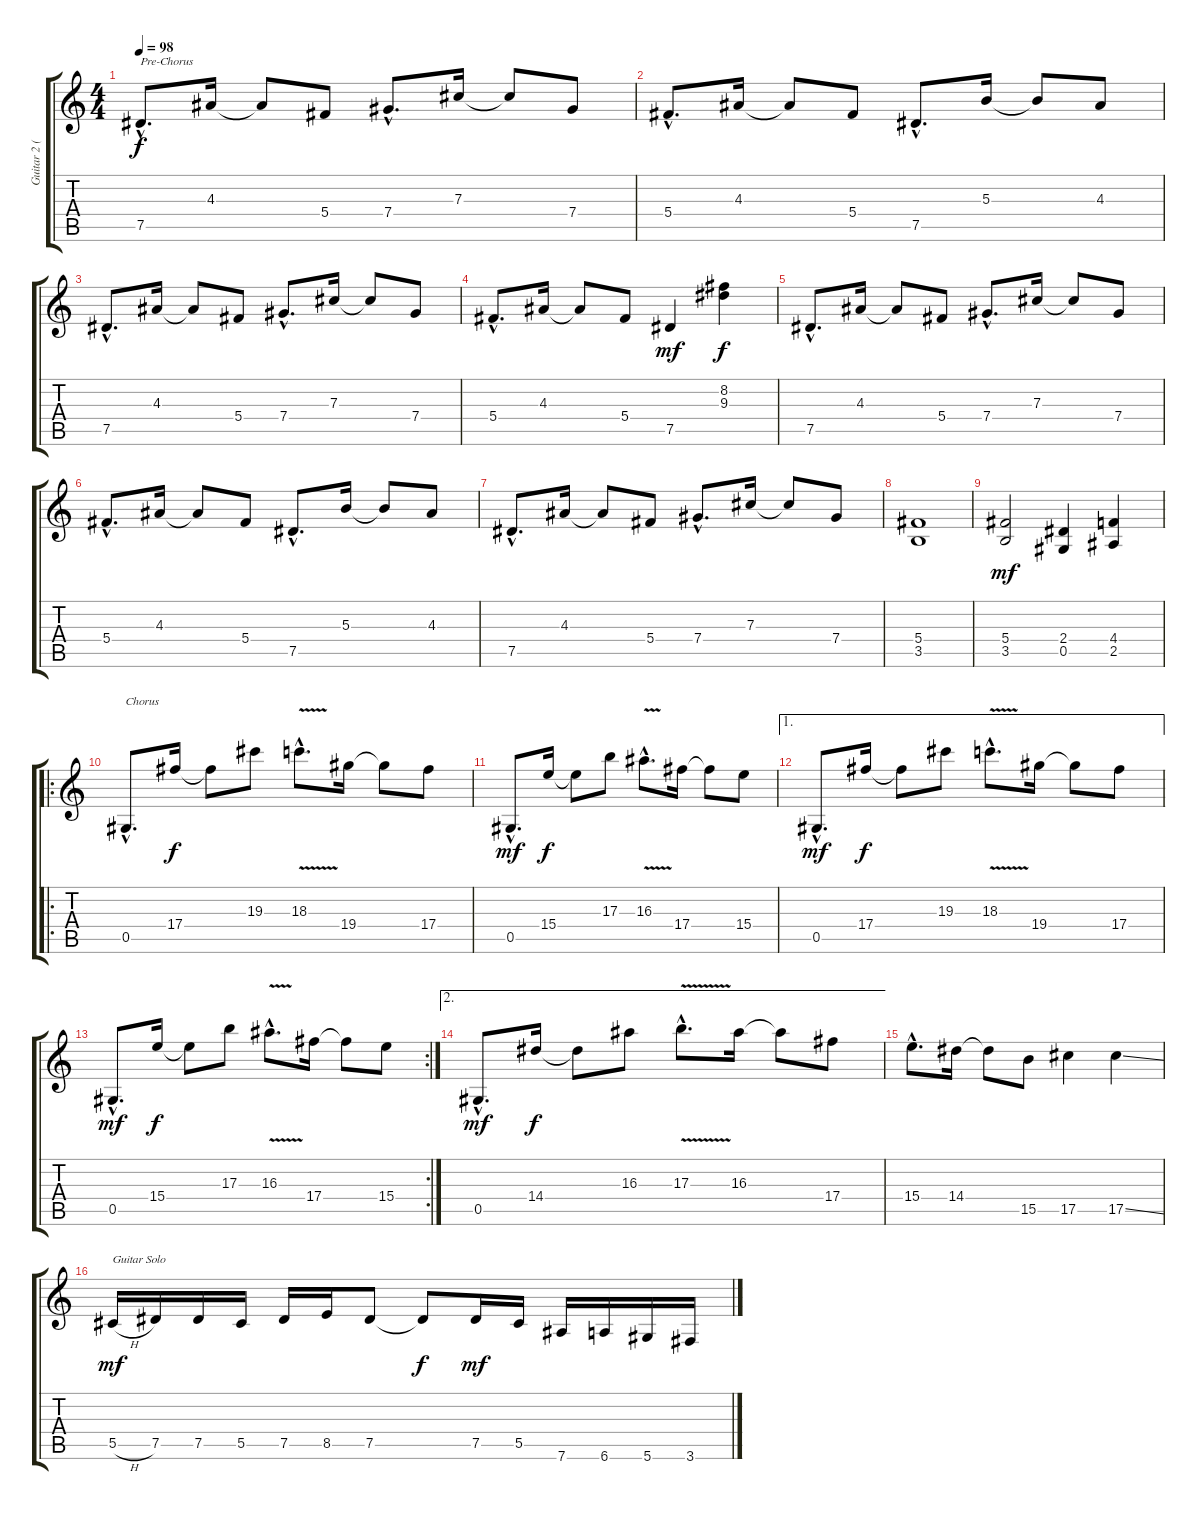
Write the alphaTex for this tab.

\track ("Guitar 2 (Rhythm)" "Guitar 2 (") {instrument distortionguitar}
\staff {score tabs}
\tuning (Eb4 Bb3 Gb3 Db3 Ab2 Eb2) {hide}
\ts (4 4)
\tempo 98
\clef g2
\ks c
7.5{hac}.8{d txt "Pre-Chorus" dy f} 4.3.16 4.3{t}.8 5.4.8 7.4{hac}.8{d} 7.3.16 7.3{t}.8 7.4.8 |
5.4{hac}.8{d} 4.3.16 4.3{t}.8 5.4.8 7.5{hac}.8{d} 5.3.16 5.3{t}.8 4.3.8 |
7.5{hac}.8{d} 4.3.16 4.3{t}.8 5.4.8 7.4{hac}.8{d} 7.3.16 7.3{t}.8 7.4.8 |
5.4{hac}.8{d} 4.3.16 4.3{t}.8 5.4.8 7.5.4{dy mf} (8.2 9.3).4{dy f} |
7.5{hac}.8{d} 4.3.16 4.3{t}.8 5.4.8 7.4{hac}.8{d} 7.3.16 7.3{t}.8 7.4.8 |
5.4{hac}.8{d} 4.3.16 4.3{t}.8 5.4.8 7.5{hac}.8{d} 5.3.16 5.3{t}.8 4.3.8 |
7.5{hac}.8{d} 4.3.16 4.3{t}.8 5.4.8 7.4{hac}.8{d} 7.3.16 7.3{t}.8 7.4.8 |
(5.4 3.5).1 |
(5.4 3.5).2{dy mf} (2.4 0.5).4 (4.4 2.5).4 |
\ro
0.5{hac}.8{d txt "Chorus"} 17.4.16{dy f} 17.4{t}.8 19.3.8 18.3{v hac}.8{d} 19.4.16 19.4{t}.8 17.4.8 |
0.5{hac}.8{d dy mf} 15.4.16{dy f} 15.4{t}.8 17.3.8 16.3{v hac}.8{d} 17.4.16 17.4{t}.8 15.4.8 |
\ae 1
0.5{hac}.8{d dy mf} 17.4.16{dy f} 17.4{t}.8 19.3.8 18.3{v hac}.8{d} 19.4.16 19.4{t}.8 17.4.8 |
\rc 2
0.5{hac}.8{d dy mf} 15.4.16{dy f} 15.4{t}.8 17.3.8 16.3{v hac}.8{d} 17.4.16 17.4{t}.8 15.4.8 |
\ae 2
0.5{hac}.8{d dy mf} 14.4.16{dy f} 14.4{t}.8 16.3.8 17.3{v hac}.8{d} 16.3.16 16.3{t}.8 17.4.8 |
15.4{hac}.8{d} 14.4.16 14.4{t}.8 15.5.8 17.5.4 17.5{ss}.4 |
5.5{h}.16{txt "Guitar Solo" dy mf} 7.5.16 7.5.16 5.5.16 7.5.16 8.5.16 7.5.8 7.5{t}.8{dy f} 7.5.16{dy mf} 5.5.16 7.6.16 6.6.16 5.6.16 3.6.16
